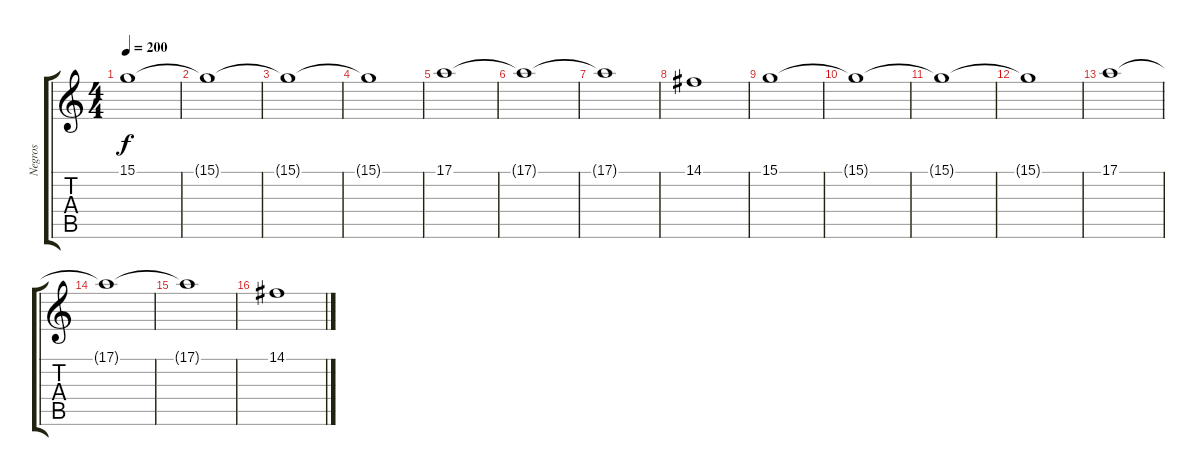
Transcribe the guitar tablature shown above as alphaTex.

\track ("Negros" "Negros") {instrument rockorgan}
\staff {score tabs}
\tuning (E4 B3 G3 D3 A2 E2) {hide}
\ts (4 4)
\tempo 200
\clef g2
\ks c
15.1.1{dy f} |
15.1{t}.1 |
15.1{t}.1 |
15.1{t}.1 |
17.1.1 |
17.1{t}.1 |
17.1{t}.1 |
14.1.1 |
15.1.1 |
15.1{t}.1 |
15.1{t}.1 |
15.1{t}.1 |
17.1.1 |
17.1{t}.1 |
17.1{t}.1 |
14.1.1
